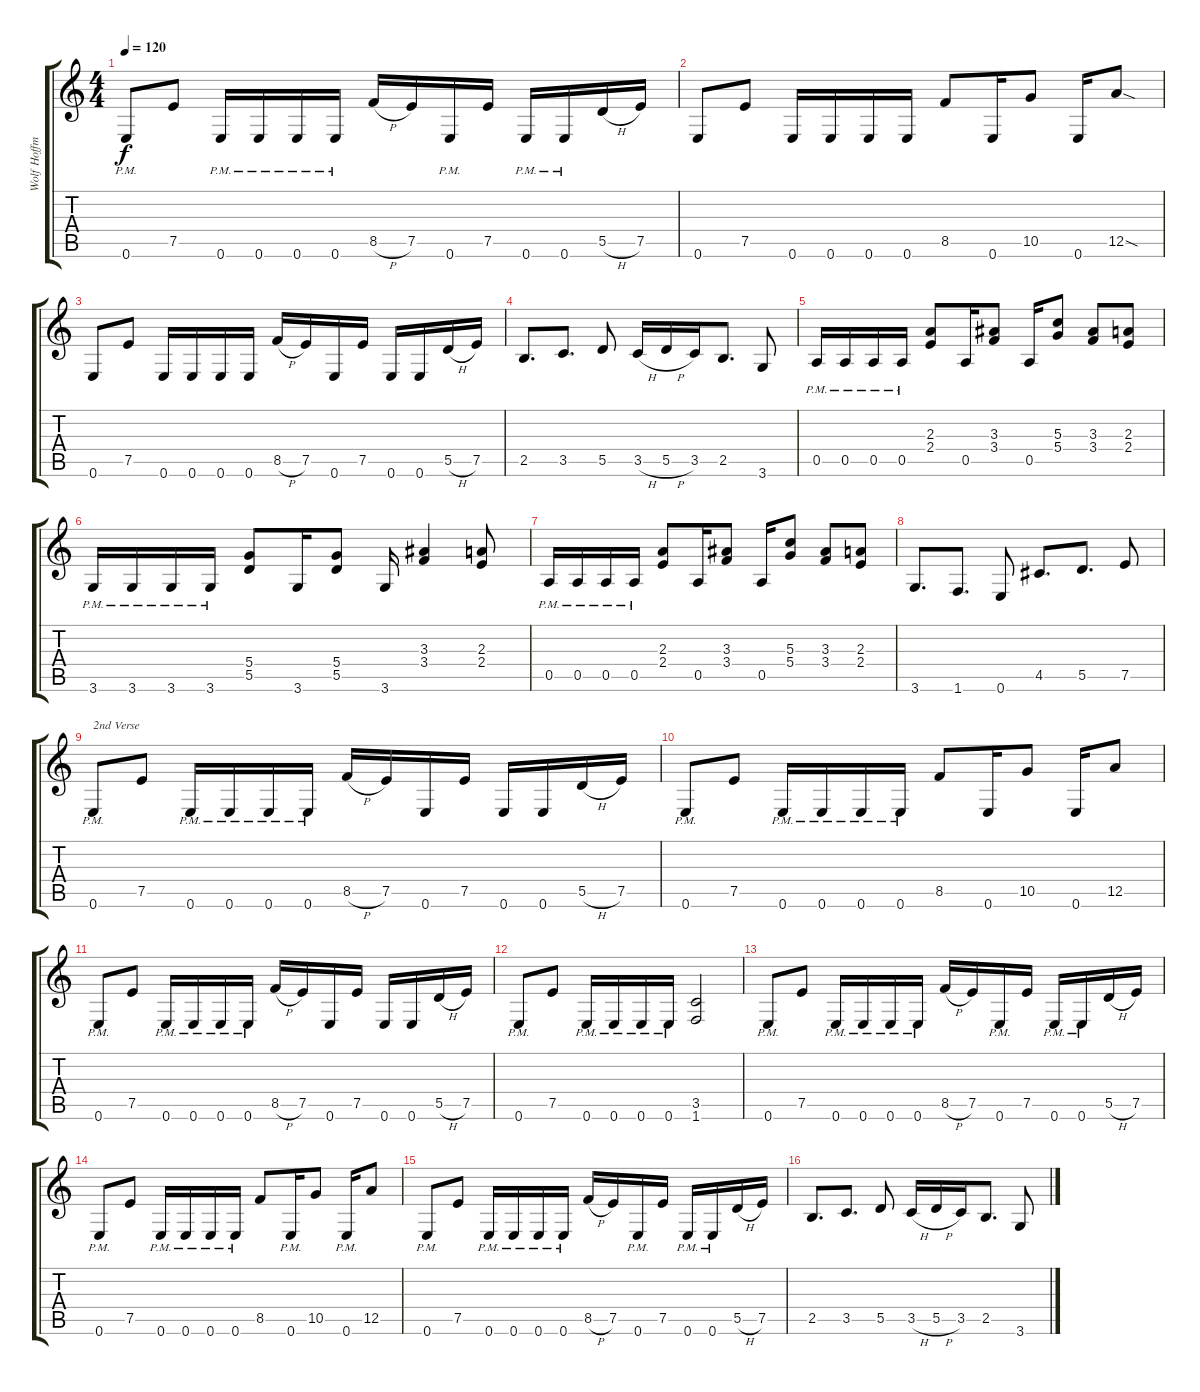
\track ("Wolf Hoffmann" "Wolf Hoffm") {instrument overdrivenguitar}
\staff {score tabs}
\tuning (E4 B3 G3 D3 A2 E2) {hide}
\ts (4 4)
\tempo 120
\clef g2
\ks c
0.6{pm}.8{dy f} 7.5.8 0.6{pm}.16 0.6{pm}.16 0.6{pm}.16 0.6{pm}.16 8.5{h}.16 7.5.16 0.6{pm}.16 7.5.16 0.6{pm}.16 0.6{pm}.16 5.5{h}.16 7.5.16 |
0.6.8 7.5.8 0.6.16 0.6.16 0.6.16 0.6.16 8.5.8 0.6.16 10.5.8 0.6.16 12.5{sod}.8 |
0.6.8 7.5.8 0.6.16 0.6.16 0.6.16 0.6.16 8.5{h}.16 7.5.16 0.6.16 7.5.16 0.6.16 0.6.16 5.5{h}.16 7.5.16 |
2.5.8{d} 3.5.8{d} 5.5.8 3.5{h}.16 5.5{h}.16 3.5.16 2.5.8{d} 3.6.8 |
0.5{pm}.16 0.5{pm}.16 0.5{pm}.16 0.5{pm}.16 (2.3 2.4).8 0.5.16 (3.3 3.4).8 0.5.16 (5.3 5.4).8 (3.3 3.4).8 (2.3 2.4).8 |
3.6{pm}.16 3.6{pm}.16 3.6{pm}.16 3.6{pm}.16 (5.4 5.5).8 3.6.16 (5.4 5.5).8 3.6.16 (3.3 3.4).4 (2.3 2.4).8 |
0.5{pm}.16 0.5{pm}.16 0.5{pm}.16 0.5{pm}.16 (2.3 2.4).8 0.5.16 (3.3 3.4).8 0.5.16 (5.3 5.4).8 (3.3 3.4).8 (2.3 2.4).8 |
3.6.8{d} 1.6.8{d} 0.6.8 4.5.8{d} 5.5.8{d} 7.5.8 |
0.6{pm}.8{txt "2nd Verse"} 7.5.8 0.6{pm}.16 0.6{pm}.16 0.6{pm}.16 0.6{pm}.16 8.5{h}.16 7.5.16 0.6.16 7.5.16 0.6.16 0.6.16 5.5{h}.16 7.5.16 |
0.6{pm}.8 7.5.8 0.6{pm}.16 0.6{pm}.16 0.6{pm}.16 0.6{pm}.16 8.5.8 0.6.16 10.5.8 0.6.16 12.5.8 |
0.6{pm}.8 7.5.8 0.6{pm}.16 0.6{pm}.16 0.6{pm}.16 0.6{pm}.16 8.5{h}.16 7.5.16 0.6.16 7.5.16 0.6.16 0.6.16 5.5{h}.16 7.5.16 |
0.6{pm}.8 7.5.8 0.6{pm}.16 0.6{pm}.16 0.6{pm}.16 0.6{pm}.16 (3.5 1.6).2 |
0.6{pm}.8 7.5.8 0.6{pm}.16 0.6{pm}.16 0.6{pm}.16 0.6{pm}.16 8.5{h}.16 7.5.16 0.6{pm}.16 7.5.16 0.6{pm}.16 0.6{pm}.16 5.5{h}.16 7.5.16 |
0.6{pm}.8 7.5.8 0.6{pm}.16 0.6{pm}.16 0.6{pm}.16 0.6{pm}.16 8.5.8 0.6{pm}.16 10.5.8 0.6{pm}.16 12.5.8 |
0.6{pm}.8 7.5.8 0.6{pm}.16 0.6{pm}.16 0.6{pm}.16 0.6{pm}.16 8.5{h}.16 7.5.16 0.6{pm}.16 7.5.16 0.6{pm}.16 0.6{pm}.16 5.5{h}.16 7.5.16 |
2.5.8{d} 3.5.8{d} 5.5.8 3.5{h}.16 5.5{h}.16 3.5.16 2.5.8{d} 3.6.8
